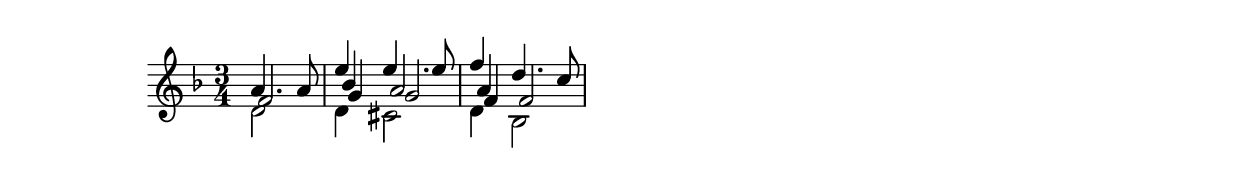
%% DO NOT EDIT this file manually; it is automatically
%% generated from LSR http://lsr.dsi.unimi.it
%% Make any changes in LSR itself, or in Documentation/snippets/new/ ,
%% and then run scripts/auxiliar/makelsr.py
%%
%% This file is in the public domain.
\version "2.14.0"

\header {
  lsrtags = "simultaneous-notes"

%% Translation of GIT committish: 8b93de6ce951b7b14bc7818f31019524295b990f
 doctitlees = "Voces adicionales para evitar colisiones"
 texidoces = "
En ciertos casos de polifonía compleja, se necesitan voces adicionales
para evitar colisiones entre las notas.  Si se necesitan más de cuatro
voces paralelas, las voces adicionales se añaden definiendo una
variable que utiliza la función de Scheme @code{context-spec-music}.

"


%% Translation of GIT committish: 0a868be38a775ecb1ef935b079000cebbc64de40
  texidocde = "
Ein einigen Fällen von sehr komplexer polyphoner Musik sind zusätzliche
Stimmen notwendig, um Zusammenstöße zwischen den Noten zu vermeiden.
Wenn mehr als vier parallele Stimmen benötigt werden, können zusätzliche
Stimmen definiert werden, indem eine Variable mit der Funktion
@code{context-spec-music} definiert wird.

"
  doctitlede = "Zusätzliche Stimmen um Zusammenstöße zu vermeiden"

%% Translation of GIT committish: 654411c88c0c1e5986f0f443fff8503c3bbd23e0
  texidocfr = "
Dans certains cas de musique polyphonique complexe, une voix
supplémentaire peut permettre d'éviter les risques de collision.
Lorsque quatre voix parallèles ne suffisent pas, la fonction Scheme
@code{context-spec-music} permet d'ajouter des d'autres voix.

"
  doctitlefr = "Ajout de voix pour éviter les collisions"


  texidoc = "
In some instances of complex polyphonic music, additional voices are
necessary to prevent collisions between notes.  If more than four
parallel voices are needed, additional voices can be added by defining
a variable using the Scheme function @code{context-spec-music}.

"
  doctitle = "Additional voices to avoid collisions"
} % begin verbatim

voiceFive = #(context-spec-music (make-voice-props-set 4) 'Voice)

\relative c'' {
  \time 3/4
  \key d \minor
  \partial 2
  <<
    {
      \voiceOne
      a4. a8
      e'4 e4. e8
      f4 d4. c8
    }
    \\
    {
      \voiceThree
      f,2
      bes4 a2
      a4 s2
    }
    \\
    {
      \voiceFive
      s2
      g4 g2
      f4 f2
    }
    \\
    \bar "||"{
      \voiceTwo
      d2
      d4 cis2
      d4 bes2
    }
  >>
}

